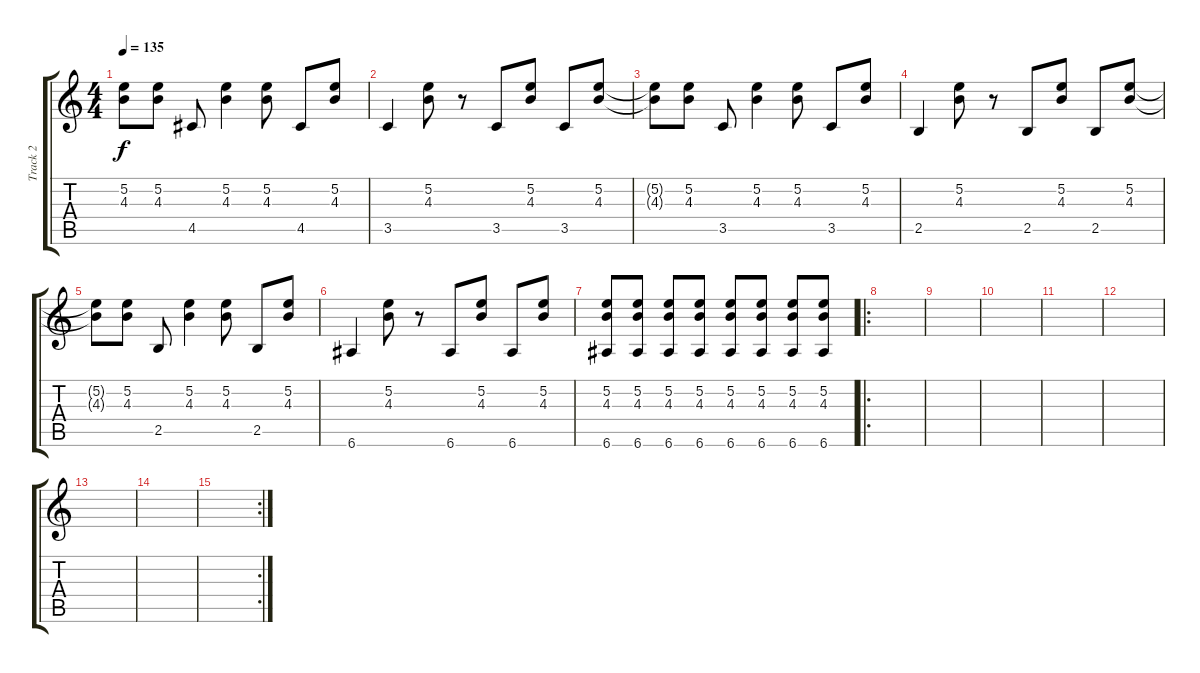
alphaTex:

\track ("Track 2" "Track 2") {instrument electricguitarjazz}
\staff {score tabs}
\tuning (E4 B3 G3 D3 A2 E2) {hide}
\ts (4 4)
\tempo 135
\clef g2
\ks c
(5.2{t} 4.3{t}).8{dy f} (5.2 4.3).8 4.5.8 (5.2 4.3).4 (5.2 4.3).8 4.5.8 (5.2 4.3).8 |
3.5.4 (5.2 4.3).8 r.8 3.5.8 (5.2 4.3).8 3.5.8 (5.2 4.3).8 |
(5.2{t} 4.3{t}).8 (5.2 4.3).8 3.5.8 (5.2 4.3).4 (5.2 4.3).8 3.5.8 (5.2 4.3).8 |
2.5.4 (5.2 4.3).8 r.8 2.5.8 (5.2 4.3).8 2.5.8 (5.2 4.3).8 |
(5.2{t} 4.3{t}).8 (5.2 4.3).8 2.5.8 (5.2 4.3).4 (5.2 4.3).8 2.5.8 (5.2 4.3).8 |
6.6.4 (5.2 4.3).8 r.8 6.6.8 (5.2 4.3).8 6.6.8 (5.2 4.3).8 |
(5.2 4.3 6.6).8 (5.2 4.3 6.6).8 (5.2 4.3 6.6).8 (5.2 4.3 6.6).8 (5.2 4.3 6.6).8 (5.2 4.3 6.6).8 (5.2 4.3 6.6).8 (5.2 4.3 6.6).8 |
\ro
|
|
|
|
|
|
|
\rc 2
